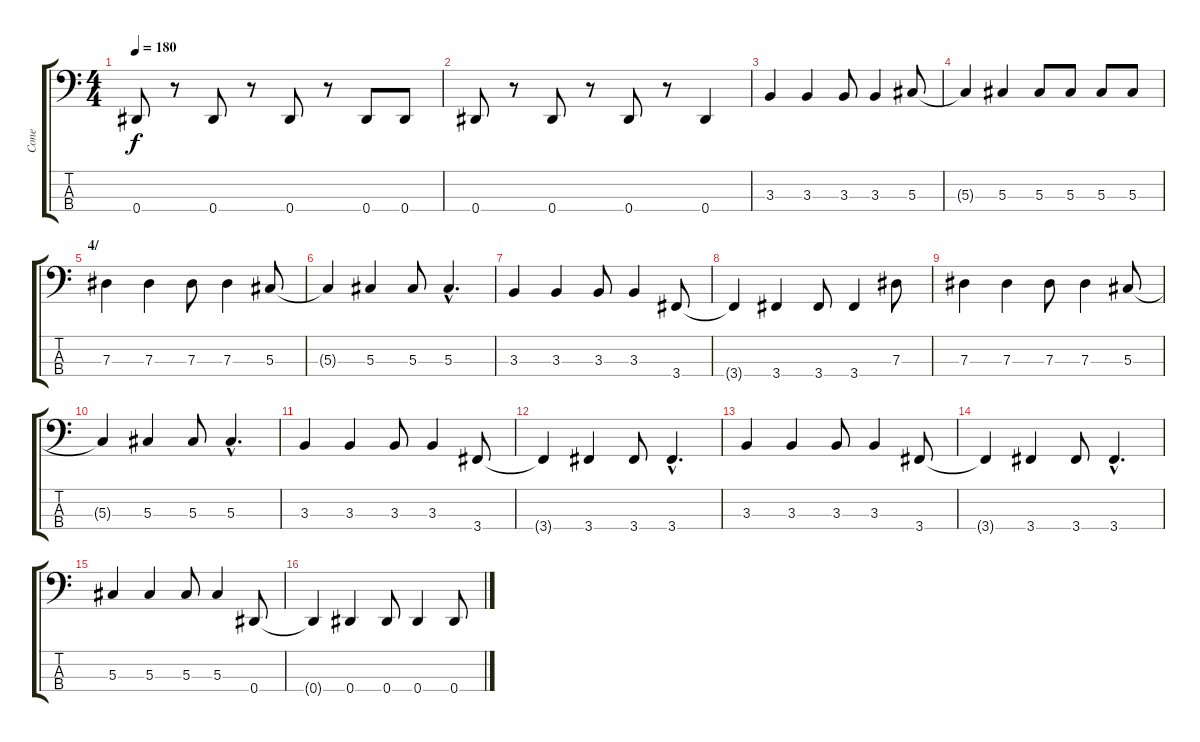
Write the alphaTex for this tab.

\track ("Cone" "Cone") {instrument electricbasspick}
\staff {score tabs}
\tuning (Gb2 Db2 Ab1 Eb1) {hide}
\ts (4 4)
\tempo 180
\clef f4
\ks c
0.4.8{dy f} r.8 0.4.8 r.8 0.4.8 r.8 0.4.8 0.4.8 |
0.4.8 r.8 0.4.8 r.8 0.4.8 r.8 0.4.4 |
3.3.4 3.3.4 3.3.8 3.3.4 5.3.8 |
5.3{t}.4 5.3.4 5.3.8 5.3.8 5.3.8 5.3.8 |
\section ("" "4/")
7.3.4 7.3.4 7.3.8 7.3.4 5.3.8 |
5.3{t}.4 5.3.4 5.3.8 5.3{hac}.4{d} |
3.3.4 3.3.4 3.3.8 3.3.4 3.4.8 |
3.4{t}.4 3.4.4 3.4.8 3.4.4 7.3.8 |
7.3.4 7.3.4 7.3.8 7.3.4 5.3.8 |
5.3{t}.4 5.3.4 5.3.8 5.3{hac}.4{d} |
3.3.4 3.3.4 3.3.8 3.3.4 3.4.8 |
3.4{t}.4 3.4.4 3.4.8 3.4{hac}.4{d} |
3.3.4 3.3.4 3.3.8 3.3.4 3.4.8 |
3.4{t}.4 3.4.4 3.4.8 3.4{hac}.4{d} |
5.3.4 5.3.4 5.3.8 5.3.4 0.4.8 |
0.4{t}.4 0.4.4 0.4.8 0.4.4 0.4.8
